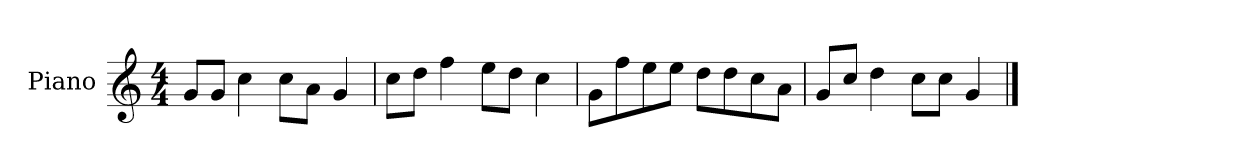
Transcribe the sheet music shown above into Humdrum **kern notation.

**kern
*part1
*staff1
*I"Piano
*I'P-no
*clefG2
*k[]
*M4/4
*MM90
=1
8g/L
8g/J
4cc\
8cc\L
8a\J
4g/
=2
8cc\L
8dd\J
4ff\
8ee\L
8dd\J
4cc\
=3
8g\L
8ff\
8ee\
8ee\J
8dd\L
8dd\
8cc\
8a\J
=4
8g/L
8cc/J
4dd\
8cc\L
8cc\J
4g/
==
*-
